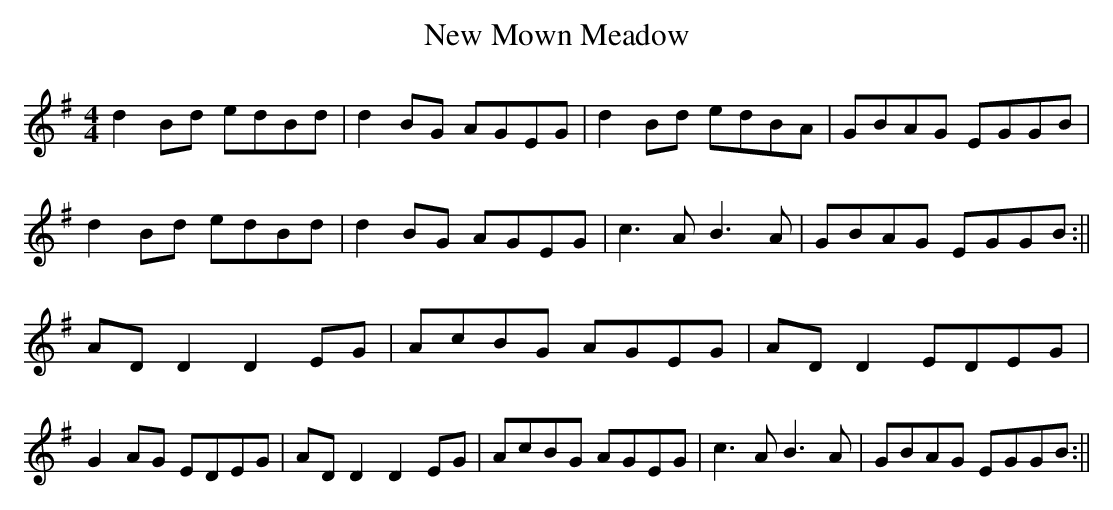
X:1
T:New Mown Meadow
M:4/4
L:1/8
K:G
d2Bd edBd|d2BG AGEG|d2Bd edBA|GBAG EGGB|\
d2Bd edBd|d2BG AGEG|c3A B3A|GBAG EGGB:||\
ADD2 D2EG|AcBG AGEG|ADD2 EDEG|G2AG EDEG|\
ADD2 D2EG|AcBG AGEG|c3A B3A|GBAG EGGB:||
